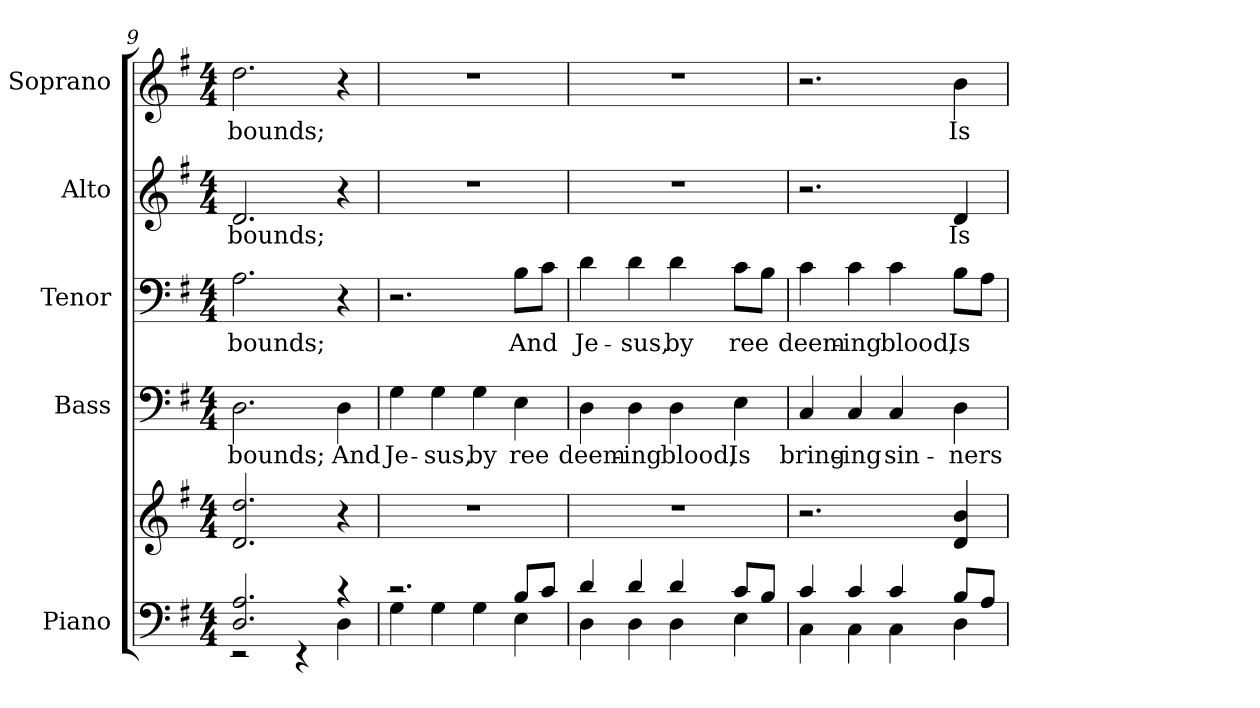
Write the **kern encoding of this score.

**kern	**kern	**kern	**text	**kern	**text	**kern	**text	**kern	**text
*part5	*part5	*part4	*part4	*part3	*part3	*part2	*part2	*part1	*part1
*staff6	*staff5	*staff4	*staff4	*staff3	*staff3	*staff2	*staff2	*staff1	*staff1
*I"Piano	*	*I"Bass	*	*I"Tenor	*	*I"Alto	*	*I"Soprano	*
*I'Pno.	*	*I'B.	*	*I'T.	*	*I'A.	*	*I'S.	*
!!LO:PB:g=z
*clefF4	*clefG2	*clefF4	*	*clefF4	*	*clefG2	*	*clefG2	*
*k[f#]	*k[f#]	*k[f#]	*	*k[f#]	*	*k[f#]	*	*k[f#]	*
*G:	*G:	*G:	*	*G:	*	*G:	*	*G:	*
*M4/4	*M4/4	*M4/4	*	*M4/4	*	*M4/4	*	*M4/4	*
=9	=9	=9	=9	=9	=9	=9	=9	=9	=9
*^	*	*	*	*	*	*	*	*	*
!	!	!	!	!LO:LY:b:color=#000000	!	!	!	!	!	!
!	!	!	!	!	!	!LO:LY:b:color=#000000	!	!	!	!
!	!	!	!	!	!	!	!	!LO:LY:b:color=#000000	!	!
!	!	!	!	!	!	!	!	!	!	!LO:LY:b:color=#000000
2.Di/ 2.Ai	2r	2.di/ 2.ddi	2.Di\	bounds;	2.Ai\	bounds;	2.di/	bounds;	2.ddi\	bounds;
.	4r	.	.	.	.	.	.	.	.	.
!	!	!	!	!LO:LY:b:color=#000000	!	!	!	!	!	!
4r	4Di\	4r	4Di\	And	4r	.	4r	.	4r	.
=10	=10	=10	=10	=10	=10	=10	=10	=10	=10	=10
!	!	!	!	!LO:LY:b:color=#000000	!	!	!	!	!	!
2.r	4Gi\	1r	4Gi\	Je-	2.r	.	1r	.	1r	.
!	!	!	!	!LO:LY:b:color=#000000	!	!	!	!	!	!
.	4Gi\	.	4Gi\	-sus,	.	.	.	.	.	.
!	!	!	!	!LO:LY:b:color=#000000	!	!	!	!	!	!
.	4Gi\	.	4Gi\	by	.	.	.	.	.	.
!	!	!	!	!LO:LY:b:color=#000000	!	!	!	!	!	!
!	!	!	!	!	!	!LO:LY:b:color=#000000	!	!	!	!
8Bi/L	4Ei\	.	4Ei\	ree	8Bi\L	And	.	.	.	.
8ci/J	.	.	.	.	8ci\J	.	.	.	.	.
!!LO:PB:g=z
=11	=11	=11	=11	=11	=11	=11	=11	=11	=11	=11
!	!	!	!	!LO:LY:b:color=#000000	!	!	!	!	!	!
!	!	!	!	!	!	!LO:LY:b:color=#000000	!	!	!	!
4di/	4Di\	1r	4Di\	deem-	4di\	Je-	1r	.	1r	.
!	!	!	!	!LO:LY:b:color=#000000	!	!	!	!	!	!
!	!	!	!	!	!	!LO:LY:b:color=#000000	!	!	!	!
4di/	4Di\	.	4Di\	-ing	4di\	-sus,	.	.	.	.
!	!	!	!	!LO:LY:b:color=#000000	!	!	!	!	!	!
!	!	!	!	!	!	!LO:LY:b:color=#000000	!	!	!	!
4di/	4Di\	.	4Di\	blood,	4di\	by	.	.	.	.
!	!	!	!	!LO:LY:b:color=#000000	!	!	!	!	!	!
!	!	!	!	!	!	!LO:LY:b:color=#000000	!	!	!	!
8ci/L	4Ei\	.	4Ei\	Is	8ci\L	ree	.	.	.	.
8Bi/J	.	.	.	.	8Bi\J	.	.	.	.	.
=12	=12	=12	=12	=12	=12	=12	=12	=12	=12	=12
!	!	!	!	!LO:LY:b:color=#000000	!	!	!	!	!	!
!	!	!	!	!	!	!LO:LY:b:color=#000000	!	!	!	!
4ci/	4Ci\	2.r	4Ci/	bring-	4ci\	deem-	2.r	.	2.r	.
!	!	!	!	!LO:LY:b:color=#000000	!	!	!	!	!	!
!	!	!	!	!	!	!LO:LY:b:color=#000000	!	!	!	!
4ci/	4Ci\	.	4Ci/	-ing	4ci\	-ing	.	.	.	.
!	!	!	!	!LO:LY:b:color=#000000	!	!	!	!	!	!
!	!	!	!	!	!	!LO:LY:b:color=#000000	!	!	!	!
4ci/	4Ci\	.	4Ci/	sin-	4ci\	blood,	.	.	.	.
!	!	!	!	!LO:LY:b:color=#000000	!	!	!	!	!	!
!	!	!	!	!	!	!LO:LY:b:color=#000000	!	!	!	!
!	!	!	!	!	!	!	!	!LO:LY:b:color=#000000	!	!
!	!	!	!	!	!	!	!	!	!	!LO:LY:b:color=#000000
8Bi/L	4Di\	4di/ 4bi	4Di\	-ners	8Bi\L	Is	4di/	Is	4bi\	Is
8Ai/J	.	.	.	.	8Ai\J	.	.	.	.	.
*v	*v	*	*	*	*	*	*	*	*	*
=	=	=	=	=	=	=	=	=	=
*-	*-	*-	*-	*-	*-	*-	*-	*-	*-
